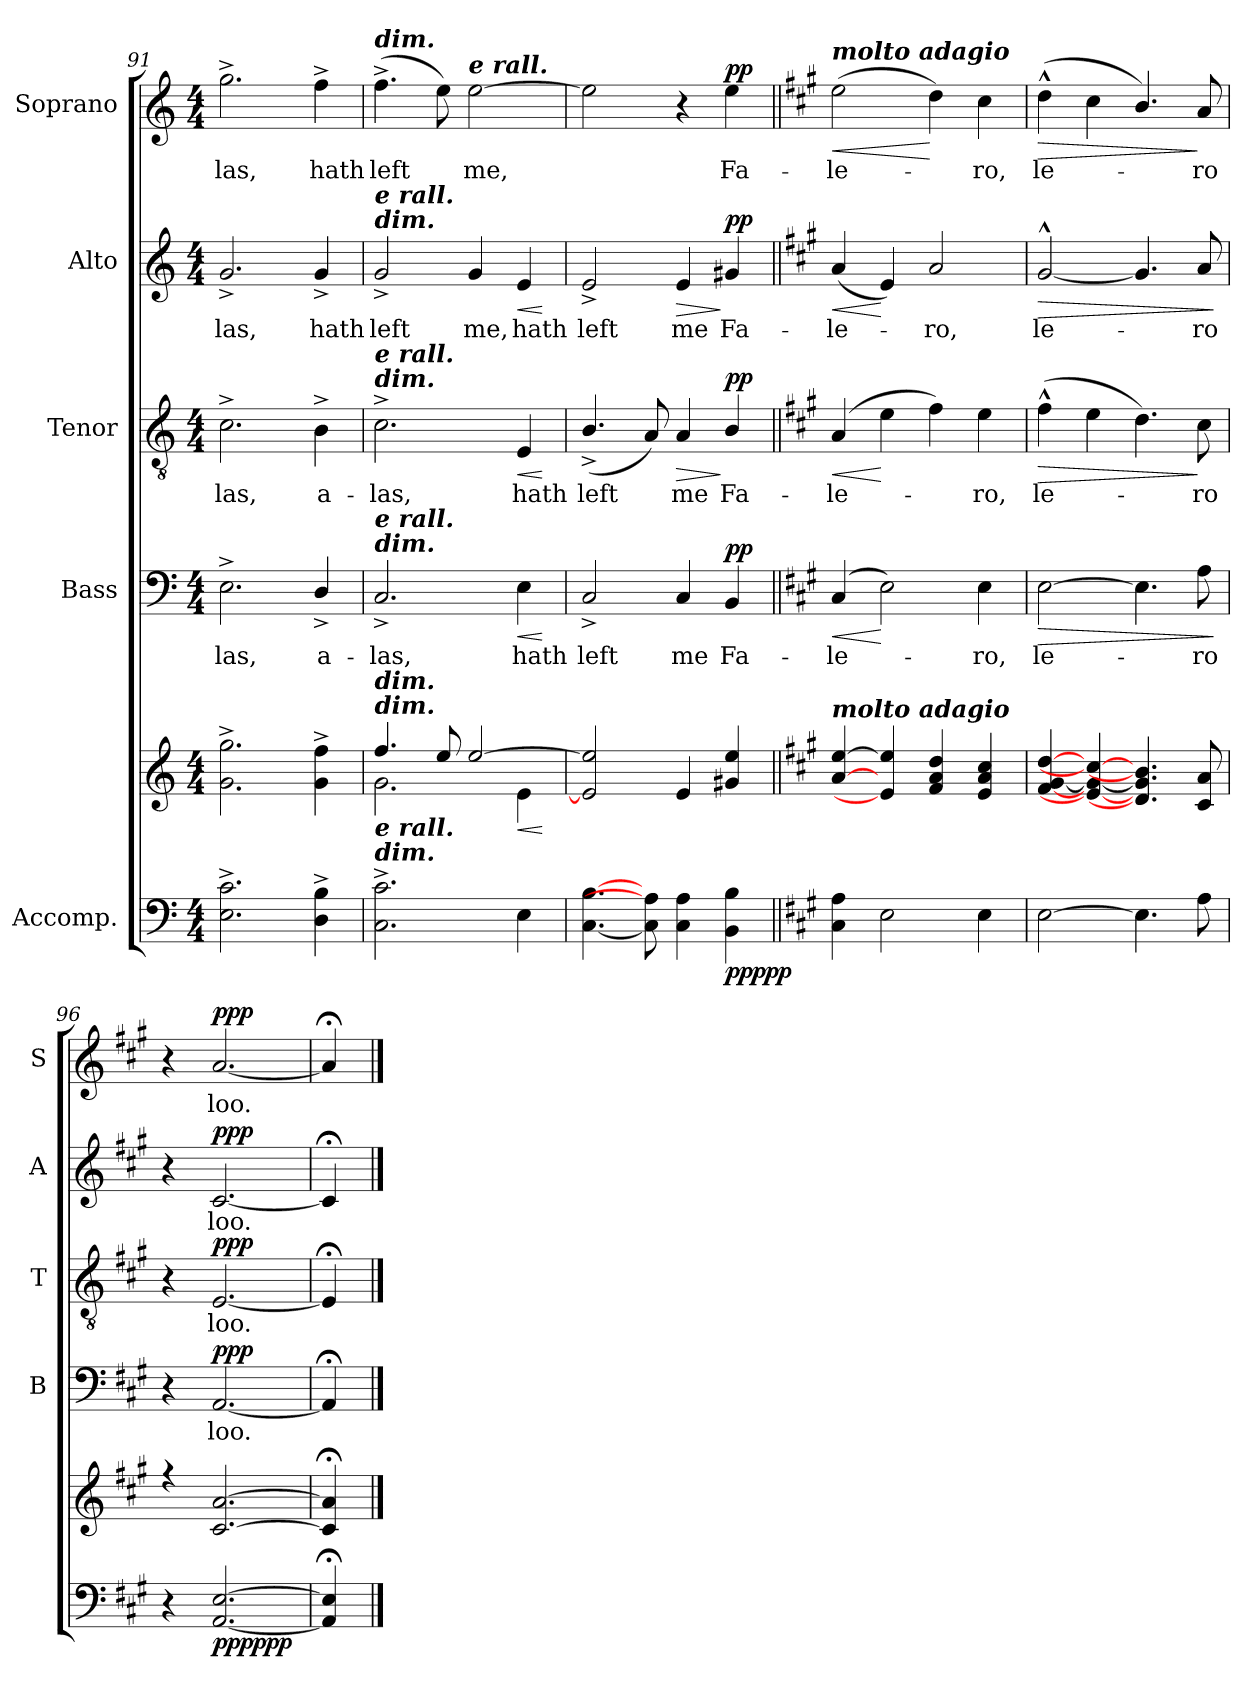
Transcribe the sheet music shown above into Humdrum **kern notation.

**kern	**kern	**dynam	**kern	**text	**dynam	**kern	**text	**dynam	**kern	**text	**dynam	**kern	**text	**dynam
*part5	*part5	*part5	*part4	*part4	*part4	*part3	*part3	*part3	*part2	*part2	*part2	*part1	*part1	*part1
*staff6	*staff5	*staff5/6	*staff4	*staff4	*staff4	*staff3	*staff3	*staff3	*staff2	*staff2	*staff2	*staff1	*staff1	*staff1
*I"Accomp.	*	*	*I"Bass	*	*	*I"Tenor	*	*	*I"Alto	*	*	*I"Soprano	*	*
*	*	*	*I'B	*	*	*I'T	*	*	*I'A	*	*	*I'S	*	*
*clefF4	*clefG2	*	*clefF4	*	*	*clefGv2	*	*	*clefG2	*	*	*clefG2	*	*
*k[]	*k[]	*	*k[]	*	*	*k[]	*	*	*k[]	*	*	*k[]	*	*
*C:	*C:	*	*C:	*	*	*C:	*	*	*C:	*	*	*C:	*	*
*M4/4	*M4/4	*	*M4/4	*	*	*M4/4	*	*	*M4/4	*	*	*M4/4	*	*
=91	=91	=91	=91	=91	=91	=91	=91	=91	=91	=91	=91	=91	=91	=91
*	*^	*	*	*	*	*	*	*	*	*	*	*	*	*
!	!	!	!	!	!LO:LY:b	!	!	!LO:LY:b	!	!	!LO:LY:b	!	!	!LO:LY:b	!
2.E^ 2.c^	2.g\^ 2.gg\^	1ryy	.	2.E^	-las,	.	2.c^	-las,	.	2.g^	-las,	.	2.gg^	-las,	.
!	!	!	!	!	!LO:LY:b	!	!	!LO:LY:b	!	!	!LO:LY:b	!	!	!LO:LY:b	!
4D\^ 4B\^	4g\^ 4ff\^	.	.	4D^/	a-	.	4B^	a-	.	4g^	hath	.	4ff^	hath	.
=92	=92	=92	=92	=92	=92	=92	=92	=92	=92	=92	=92	=92	=92	=92	=92
!	!	!	!	!	!	!	!	!	!	!	!	!	!LO:TX:a:Bi:t=dim.	!	!
!	!	!	!	!	!	!	!	!	!	!LO:TX:a:Bi:t=dim.	!	!	!	!	!
!	!	!	!	!	!	!	!	!	!	!LO:TX:a:Bi:t=e rall.	!	!	!	!	!
!	!	!	!	!	!	!	!LO:TX:a:Bi:t=dim.	!	!	!	!	!	!	!	!
!	!	!	!	!	!	!	!LO:TX:a:Bi:t=e rall.	!	!	!	!	!	!	!	!
!	!	!	!	!LO:TX:a:Bi:t=dim.	!	!	!	!	!	!	!	!	!	!	!
!	!	!	!	!LO:TX:a:Bi:t=e rall.	!	!	!	!	!	!	!	!	!	!	!
!	!LO:TX:a:Bi:t=dim.	!	!	!	!	!	!	!	!	!	!	!	!	!	!
!	!LO:TX:a:Bi:t=dim.	!	!	!	!	!	!	!	!	!	!	!	!	!	!
!LO:TX:a:Bi:t=dim.	!	!	!	!	!	!	!	!	!	!	!	!	!	!	!
!LO:TX:a:Bi:t=e rall.	!	!	!	!	!	!	!	!	!	!	!	!	!	!	!
!	!	!	!	!	!LO:LY:b	!	!	!LO:LY:b	!	!	!LO:LY:b	!	!	!LO:LY:b	!
2.C^ 2.c^	4.ff/	2.g\	.	2.C^	-las,	.	2.c^	-las,	.	2g^	left	.	(>4.ff^	left	.
.	8ee/	.	.	.	.	.	.	.	.	.	.	.	8ee)	.	.
!	!	!	!	!	!	!	!	!	!	!	!	!	!LO:TX:a:Bi:t=e rall.	!	!
!	!	!	!	!	!	!	!	!	!	!	!LO:LY:b	!	!	!LO:LY:b	!
.	[2ee/	.	.	.	.	.	.	.	.	4g	me,	.	[2ee	me,	.
!	!	!	!LO:HP:b	!	!LO:LY:b	!LO:HP:b	!	!LO:LY:b	!LO:HP:b	!	!LO:LY:b	!LO:HP:b	!	!	!
4E	.	4e\	<	4E	hath	<	4E	hath	<	4e	hath	<	.	.	.
*	*v	*v	*	*	*	*	*	*	*	*	*	*	*	*	*
.	.	[	.	.	[	.	.	[	.	.	[	.	.	.
=93	=93	=93	=93	=93	=93	=93	=93	=93	=93	=93	=93	=93	=93	=93
*	*^	*	*	*	*	*	*	*	*	*	*	*	*	*
!	!	!	!	!	!LO:LY:b	!	!	!LO:LY:b	!	!	!LO:LY:b	!	!	!	!
[4.C [4.B	2e/] 2ee/]	1ryy	.	2C^	left	.	(<4.B^/	left	.	2e^	left	.	2ee]	.	.
8C] 8A]	.	.	.	.	.	.	8A)	.	.	.	.	.	.	.	.
!	!	!	!	!	!LO:LY:b	!	!	!LO:LY:b	!LO:HP:b	!	!LO:LY:b	!LO:HP:b	!	!	!
4C 4A	4e/	.	.	4C	me	.	4A	me	>	4e	me	>	4r	.	.
!	!	!	!LO:DY:b=2	!	!LO:LY:b	!	!	!LO:LY:b	!	!	!LO:LY:b	!	!	!LO:LY:b	!
!	!	!	!LO:DY:n=1:b=2	!	!	!	!	!	!	!	!	!	!	!	!
!	!	!	!LO:DY:n=2:b	!	!	!LO:DY:b	!	!	!LO:DY:n=1:b	!	!	!LO:DY:n=1:b	!	!	!LO:DY:b
4BB 4B	4g#X/ 4ee/	.	p pp pp	4BB	Fa-	pp	4B/	Fa-	] pp	4g#X	Fa-	] pp	4ee	Fa-	pp
=94||	=94||	=94||	=94||	=94||	=94||	=94||	=94||	=94||	=94||	=94||	=94||	=94||	=94||	=94||	=94||
*k[f#c#g#]	*k[f#c#g#]	*	*	*k[f#c#g#]	*	*	*k[f#c#g#]	*	*	*k[f#c#g#]	*	*	*k[f#c#g#]	*	*
*A:	*A:	*	*	*A:	*	*	*A:	*	*	*A:	*	*	*A:	*	*
!	!	!	!	!	!	!	!	!	!	!	!	!	!LO:TX:a:Bi:t=molto adagio	!	!
!	!LO:TX:a:Bi:t=molto adagio	!	!	!	!	!	!	!	!	!	!	!	!	!	!
!	!	!	!	!	!LO:LY:b	!LO:HP:b	!	!LO:LY:b	!LO:HP:b	!	!LO:LY:b	!LO:HP:b	!	!LO:LY:b	!LO:HP:b
4C# 4A	[4a/ [4ee/	1ryy	.	(<4C#	-le-	<	(>4A	-le-	<	(4a	-le-	<	(>2ee	-le-	<
2E	4e/] 4ee/]	.	.	2E)	.	[	4e	.	[	4e)	.	[	.	.	.
!	!	!	!	!	!	!	!	!	!	!	!LO:LY:b	!	!	!	!
.	4f#/ 4a/ 4dd/	.	.	.	.	.	4f#)	.	.	2a	ro,	.	4dd)	.	[
!	!	!	!	!	!LO:LY:b	!	!	!LO:LY:b	!	!	!	!	!	!LO:LY:b	!
4E	4e/ 4a/ 4cc#/	.	.	4E	ro,	.	4e	ro,	.	.	.	.	4cc#	ro,	.
=95	=95	=95	=95	=95	=95	=95	=95	=95	=95	=95	=95	=95	=95	=95	=95
!	!	!	!	!	!LO:LY:b	!LO:HP:b	!	!LO:LY:b	!LO:HP:b	!	!LO:LY:b	!LO:HP:b	!	!LO:LY:b	!LO:HP:b
[2E	[4f#/ [4g#/ [4dd/	1ryy	.	[2E	le-	>	(>4f#^^	le-	>	[2g#^^	le-	>	(>4dd^^	le-	>
.	4e/_ 4g#/_ 4cc#/_	.	.	.	.	.	4e	.	.	.	.	.	4cc#	.	.
4.E]	4.d/] 4.g#/] 4.b/]	.	.	4.E]	.	.	4.d)	.	.	4.g#]	.	.	4.b/)	.	.
!	!	!	!	!	!LO:LY:b	!	!	!LO:LY:b	!	!	!LO:LY:b	!	!	!LO:LY:b	!
8A	8c#/ 8a/	.	.	8A	ro	.	8c#	ro	]	8a	ro	.	8a	ro	]
*	*v	*v	*	*	*	*	*	*	*	*	*	*	*	*	*
.	.	.	.	.	]	.	.	.	.	.	]	.	.	.
=96	=96	=96	=96	=96	=96	=96	=96	=96	=96	=96	=96	=96	=96	=96
*	*^	*	*	*	*	*	*	*	*	*	*	*	*	*
4r	4r	1ryy	.	4r	.	.	4r	.	.	4r	.	.	4r	.	.
!	!	!	!LO:DY:b=2	!	!LO:LY:b	!	!	!LO:LY:b	!	!	!LO:LY:b	!	!	!LO:LY:b	!
!	!	!	!LO:DY:n=1:b	!	!	!LO:DY:b	!	!	!LO:DY:b	!	!	!LO:DY:b	!	!	!LO:DY:b
[2.AA [2.E	[2.c#/ [2.a/	.	ppp ppp	[2.AA	loo.	ppp	[2.E	loo.	ppp	[2.c#	loo.	ppp	[2.a	loo.	ppp
=97	=97	=97	=97	=97	=97	=97	=97	=97	=97	=97	=97	=97	=97	=97	=97
4AA]; 4E];	4c#/];< 4a/];<	4ryy	.	4AA;<]	.	.	4E;<]	.	.	4c#;<]	.	.	4a;<]	.	.
*	*v	*v	*	*	*	*	*	*	*	*	*	*	*	*	*
==	==	==	==	==	==	==	==	==	==	==	==	==	==	==
*-	*-	*-	*-	*-	*-	*-	*-	*-	*-	*-	*-	*-	*-	*-
